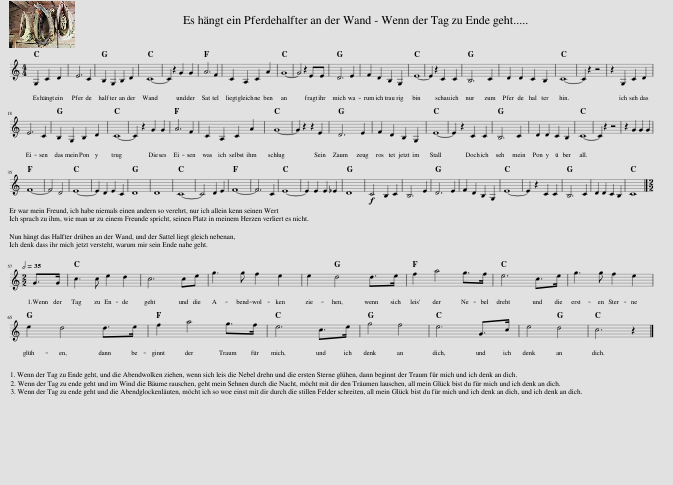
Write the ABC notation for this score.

X:1
L:1/8
M:4/4
I:linebreak $
K:C
V:1 treble
V:1
 G,2 C2 D2 | E6 C2 | B,2 G,2 B,2 D2 | C8- | C2 z2 G2 G2 | %5
 A6 F2 | C2 A,2 C2 A2 | G8- | G4 z2 EE | D6 E2 | %10
 F2 D2 B,2 G,2 | E8- | E2 z2 C2 C2 | B,6 C2 | D2 D2 C2 B,2 | %15
 C8- | C2 z2 z4 | z2 G,2 C2 D2 |$ E6 C2 | B,2 G,2 B,2 D2 | %20
 C8- | C2 z2 G2 G2 | A6 F2 | C2 A,2 C2 A2 | G8- | %25
 G2 z2 z2 E2 | D6 E2 | F2 D2 B,2 G,2 | E8- | E2 z2 C2 C2 | %30
 B,6 C2 | D2 D2 C2 B,2 | C8- | C2 z2 z4 | z2 G2 G2 G2 |$ %35
 F8- | F4 D4 | E8- | E2 D2 E2 C2 | D8 | %40
 D8 | C8- | C4 D2 E2 | F8- | F6 C2 | %45
 E8- | E2 E2 E2 _E2 | D8 |!f! C4 B,2 C2 | B,6 E2 | %50
 D6 E2 | F2 D2 B,2 G,2 | E8- | E2 z2 C2 C2 | B,6 C2 | %55
 D2 D2 C2 B,2 | C8 |]$[K:C][M:2/2][Q:1/2=35] G>G | c3 c e2 d2 | c6 ce | %60
 g3 g f2 e2 | e2 d4 d>e | f2 a4 g>f | e6 c>e | g3 g f2 e2 |$ %65
 e2 d4 d>e | f2 a4 g>f | e6 c>e | g4 f4 | e6 G>c | %70
 e4 d4 | c6 z2 |] %72
